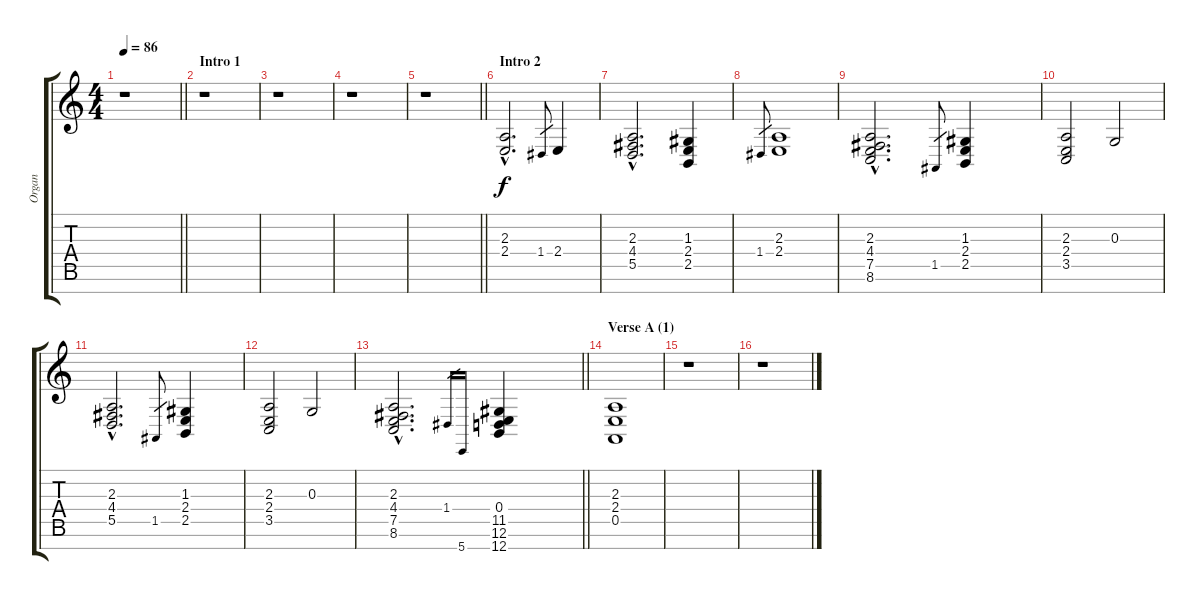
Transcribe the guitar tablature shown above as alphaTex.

\track ("Organ" "Organ") {instrument drawbarorgan}
\staff {score tabs}
\tuning (E4 B3 G3 D3 A2 E2 B1) {hide}
\ts (4 4)
\tempo 86
\clef g2
\barLineRight lightlight
\ks aminor
r.1{dy f instrument drawbarorgan} |
\section ("" "Intro 1")
r.1 |
r.1 |
r.1 |
\barLineRight lightlight
r.1 |
\section ("" "Intro 2")
(2.3 2.4{hac}).2{d} 1.4.8{gr} 2.4.4 |
(2.3{hac} 4.4{hac} 5.5{hac}).2{d} (1.3 2.4 2.5).4 |
1.4.8{gr} (2.3 2.4).1 |
(2.3{hac} 4.4{hac} 7.5{hac} 8.6{hac}).2{d} 1.5.8{gr} (1.3 2.4 2.5).4 |
(2.3 2.4 3.5).2 0.3.2 |
(2.3{hac} 4.4{hac} 5.5{hac}).2{d} 1.5.8{gr} (1.3 2.4 2.5).4 |
(2.3 2.4 3.5).2 0.3.2 |
\barLineRight lightlight
(2.3{hac} 4.4{hac} 7.5{hac} 8.6{hac}).2{d} 1.4.16{gr} 5.7.16{gr} (0.4 11.5 12.6 12.7).4 |
\section ("" "Verse A (1)")
(2.3 2.4 0.5).1 |
r.1 |
r.1
